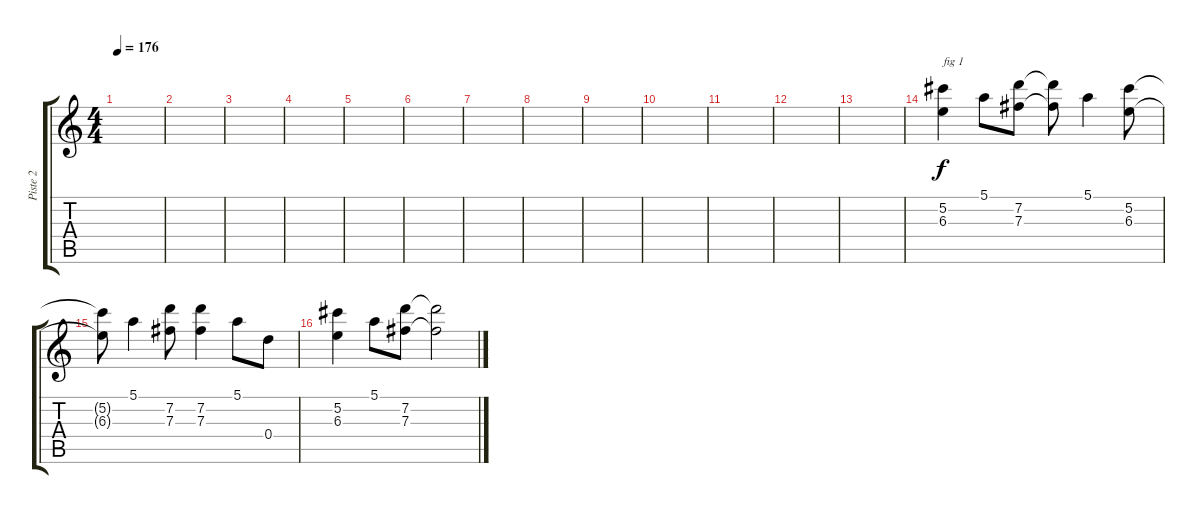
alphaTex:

\track ("Piste 2" "Piste 2") {instrument acousticguitarnylon}
\staff {score tabs}
\tuning (E4 B3 G4 D4 A3 E3) {hide}
\ts (4 4)
\tempo 176
\clef g2
\ks c
|
|
|
|
|
|
|
|
|
|
|
|
|
(5.2 6.3).4{txt "fig 1"} 5.1.8 (7.2 7.3).8 (7.2{t} 7.3{t}).8 5.1.4 (5.2 6.3).8 |
(5.2{t} 6.3{t}).8 5.1.4 (7.2 7.3).8 (7.2 7.3).4 5.1.8 0.4.8 |
(5.2 6.3).4 5.1.8 (7.2 7.3).8 (7.2{t} 7.3{t}).2
